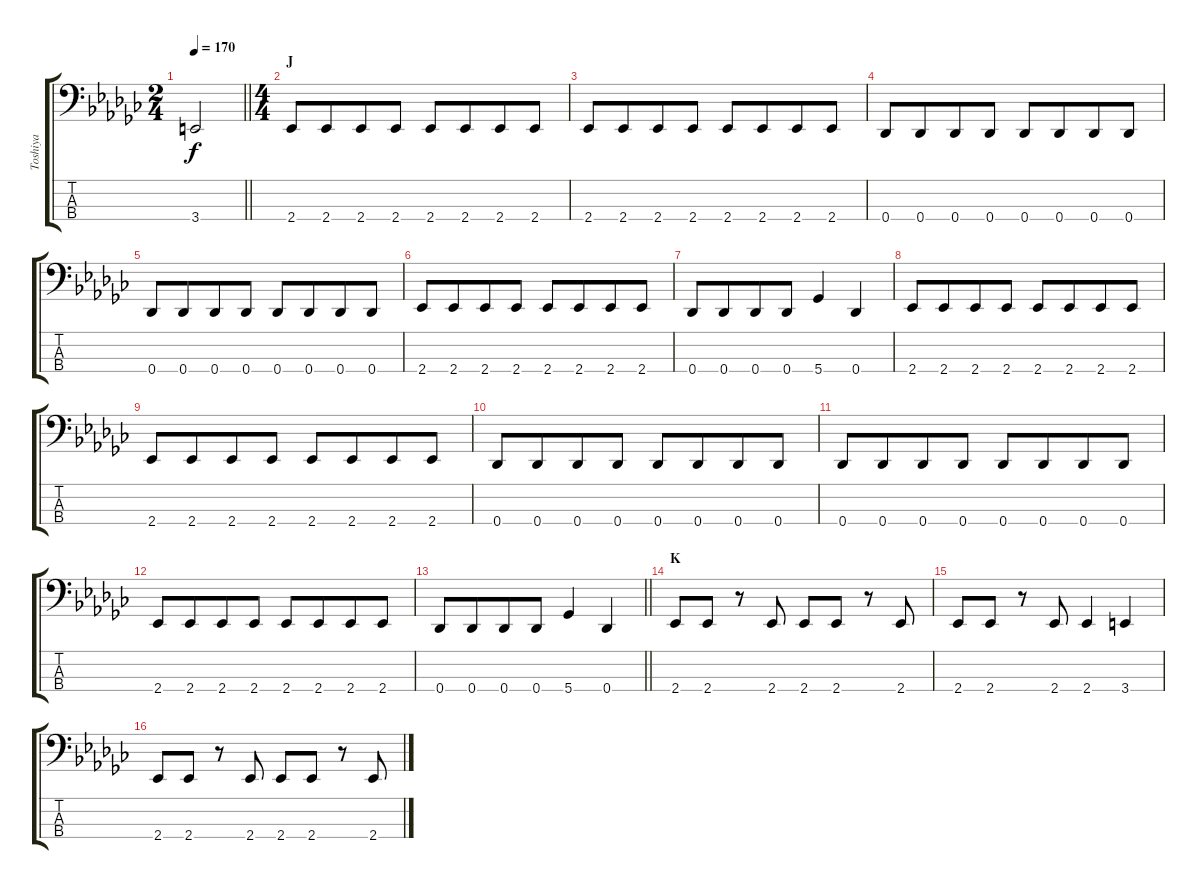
\track ("Toshiya" "Toshiya") {instrument electricbasspick}
\staff {score tabs}
\tuning (Gb2 Db2 Ab1 Db1) {hide}
\ts (2 4)
\section ("" "")
\tempo 170
\clef f4
\barLineRight lightlight
\ks ebminor
3.4.2{dy f} |
\ts (4 4)
\section ("" "J")
2.4.8 2.4.8{beam merge} 2.4.8 2.4.8 2.4.8 2.4.8{beam merge} 2.4.8 2.4.8 |
2.4.8 2.4.8{beam merge} 2.4.8 2.4.8 2.4.8 2.4.8{beam merge} 2.4.8 2.4.8 |
0.4.8 0.4.8{beam merge} 0.4.8 0.4.8 0.4.8 0.4.8{beam merge} 0.4.8 0.4.8 |
0.4.8 0.4.8{beam merge} 0.4.8 0.4.8 0.4.8 0.4.8{beam merge} 0.4.8 0.4.8 |
2.4.8 2.4.8{beam merge} 2.4.8 2.4.8 2.4.8 2.4.8{beam merge} 2.4.8 2.4.8 |
0.4.8 0.4.8{beam merge} 0.4.8 0.4.8 5.4.4 0.4.4 |
2.4.8 2.4.8{beam merge} 2.4.8 2.4.8 2.4.8 2.4.8{beam merge} 2.4.8 2.4.8 |
2.4.8 2.4.8{beam merge} 2.4.8 2.4.8 2.4.8 2.4.8{beam merge} 2.4.8 2.4.8 |
0.4.8 0.4.8{beam merge} 0.4.8 0.4.8 0.4.8 0.4.8{beam merge} 0.4.8 0.4.8 |
0.4.8 0.4.8{beam merge} 0.4.8 0.4.8 0.4.8 0.4.8{beam merge} 0.4.8 0.4.8 |
2.4.8 2.4.8{beam merge} 2.4.8 2.4.8 2.4.8 2.4.8{beam merge} 2.4.8 2.4.8 |
\barLineRight lightlight
0.4.8 0.4.8{beam merge} 0.4.8 0.4.8 5.4.4 0.4.4 |
\section ("" "K")
2.4.8 2.4.8 r.8 2.4.8 2.4.8 2.4.8 r.8 2.4.8 |
2.4.8 2.4.8 r.8 2.4.8 2.4.4 3.4.4 |
2.4.8 2.4.8 r.8 2.4.8 2.4.8 2.4.8 r.8 2.4.8
